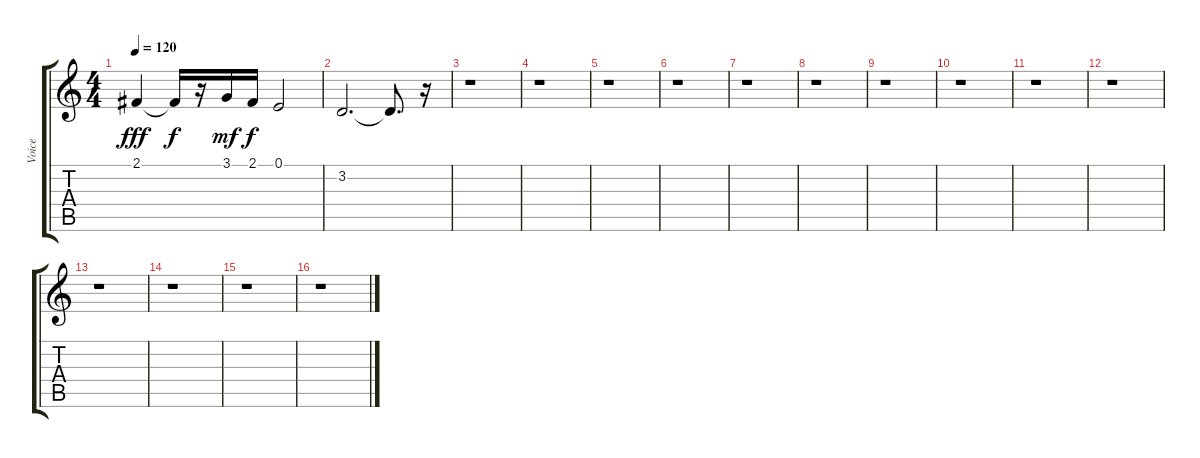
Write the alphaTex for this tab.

\track ("Voice" "Voice") {instrument lead8bassandlead}
\staff {score tabs}
\tuning (E4 B3 G3 D3 A2 E2) {hide}
\ts (4 4)
\tempo 120
\clef g2
\ks c
2.1.4{dy fff} 2.1{t}.16{dy f} r.16 3.1.16{dy mf} 2.1.16{dy f} 0.1.2 |
3.2.2{d} 3.2{t}.8{d} r.16 |
r.1 |
r.1 |
r.1 |
r.1 |
r.1 |
r.1 |
r.1 |
r.1 |
r.1 |
r.1 |
r.1 |
r.1 |
r.1 |
r.1
